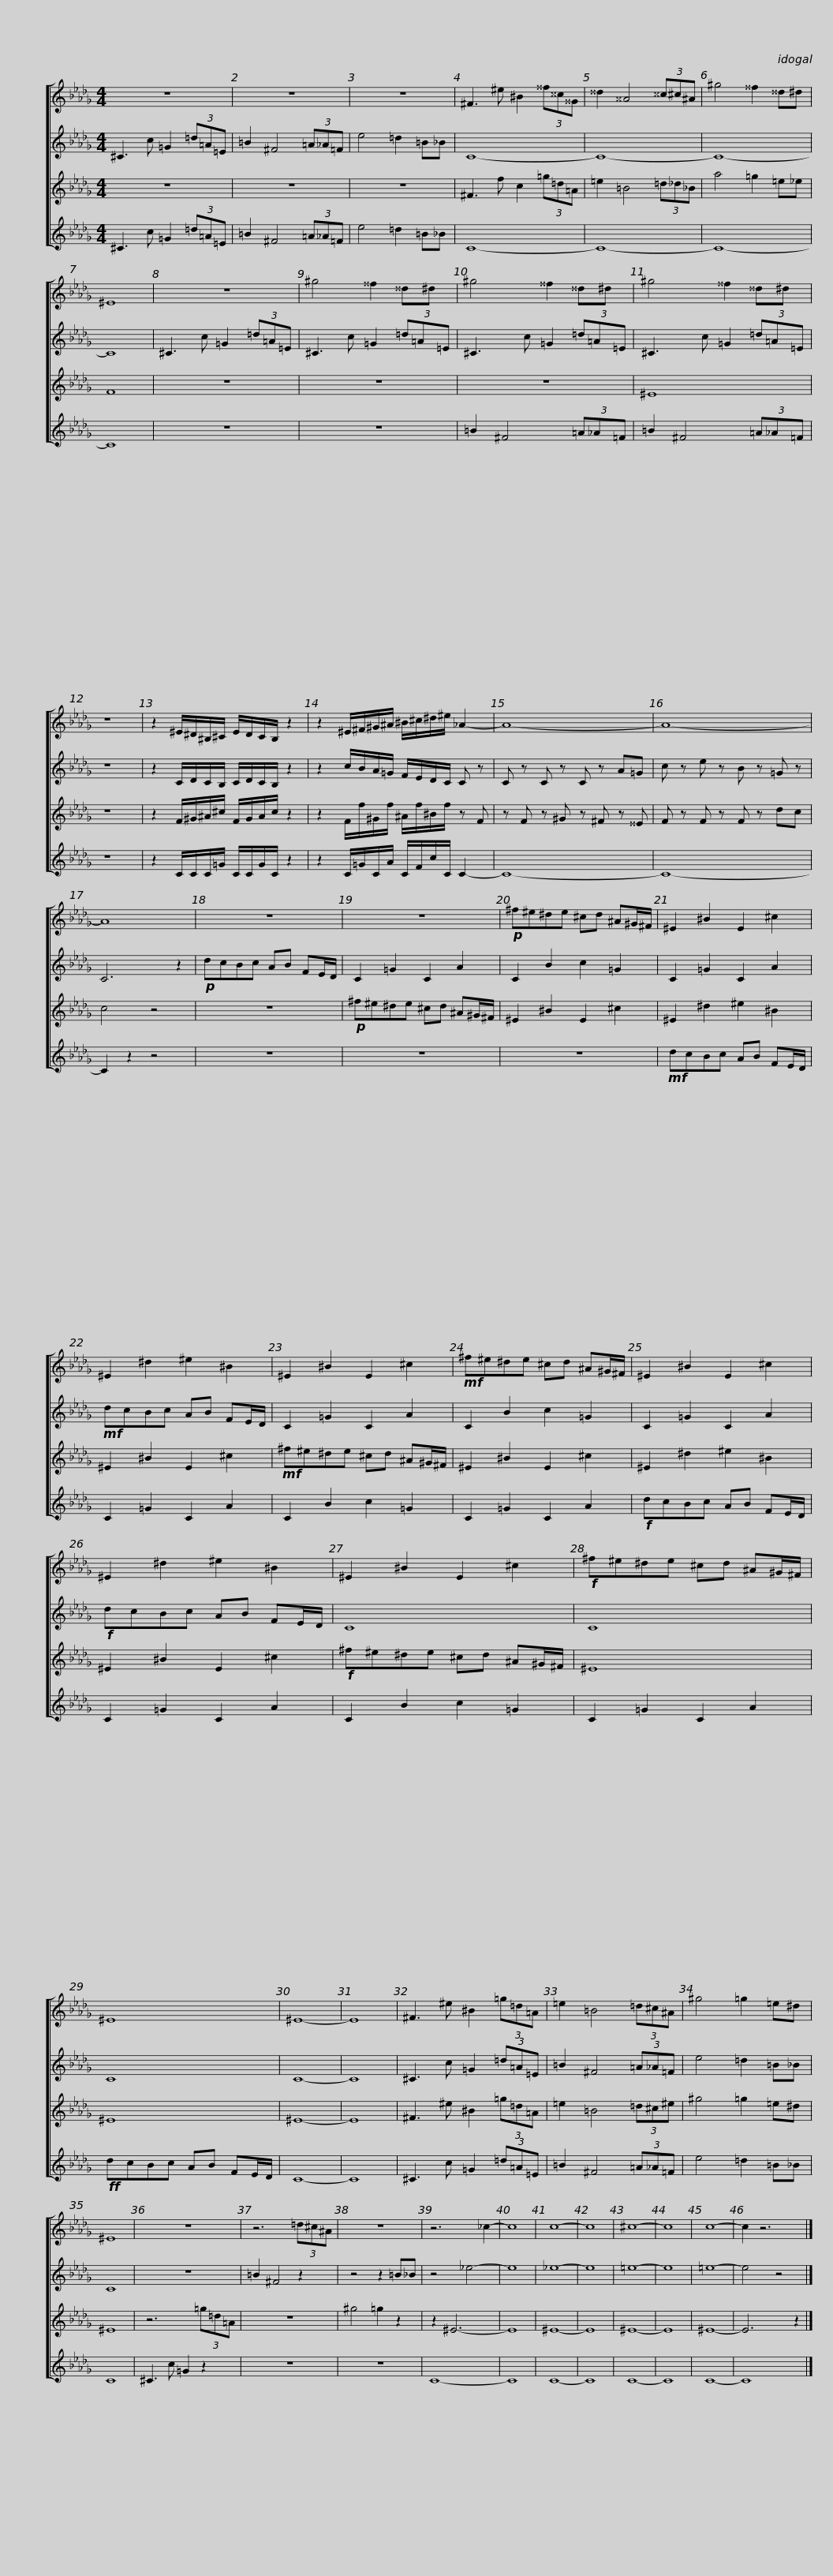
X:1
%%score [ 1 2 3 4 ]
L:1/8
M:4/4
I:linebreak $
K:none
V:1 treble transpose=-2
V:2 treble transpose=-9
V:3 treble transpose=-14
V:4 treble transpose=-21
V:1
[K:Db] z8 | z8 | z8 |$ ^F3 ^e ^B2 (3^^f^^c^^G | ^^d2 ^^A4 (3^^c^c^A | %5
 ^g4 ^^f2 ^^d^d | ^E8 | z8 |$ ^g4 ^^f2 ^^d^d | ^g4 ^^f2 ^^d^d | %10
 ^g4 ^^f2 ^^d^d | z8 |$ z2 ^E/^D/^B,/^C/ E/D/C/B,/ z2 | z2 ^E/^F/^G/^A/ ^B/^c/^d/^e/ _A2- |$ A8- | %15
 A8- | A8 | z8 |$ z8 |!p! ^f^e^de ^cd ^A^G/^F/ | %20
 ^E2 ^B2 E2 ^c2 |$ ^E2 ^d2 ^e2 ^B2 | ^E2 ^B2 E2 ^c2 |!mf! ^f^e^de ^cd ^A^G/^F/ |$ ^E2 ^B2 E2 ^c2 | %25
 ^E2 ^d2 ^e2 ^B2 | ^E2 ^B2 E2 ^c2 |$!f! ^f^e^de ^cd ^A^G/^F/ | ^E8 | ^E8- | %30
 E8 | ^F3 ^e ^B2 (3=g=d=A |$[K:Db] =e2 =B4 (3=d^c^A | ^g4 =g2 =e^d | ^E8 | %35
 z8 | z6 (3=d^c^A | z8 |$ z6 _c2- | c8 | %40
 c8- | c8 | ^c8- | c8 | c8- | %45
 c2 z6 |] %46
V:2
[K:Db] ^C3 c =G2 (3=d=A=E | =B2 ^F4 (3=A_A=F | e4 =d2 =B_B |$ C8- | C8- | %5
 C8- | C8 | ^C3 c =G2 (3=d=A=E |$ ^C3 c =G2 (3=d=A=E | ^C3 c =G2 (3=d=A=E | %10
 ^C3 c =G2 (3=d=A=E | z8 |$ z2 C/D/C/B,/ C/D/C/B,/ z2 | z2 c/B/A/=G/ F/E/D/C/ C z |$ C z C z C z A=G | %15
 c z e z B z =G z | C6 z2 |!p! dcBc AB FE/D/ |$ C2 =G2 C2 A2 | C2 B2 c2 =G2 | %20
 C2 =G2 C2 A2 |$!mf! dcBc AB FE/D/ | C2 =G2 C2 A2 | C2 B2 c2 =G2 |$ C2 =G2 C2 A2 | %25
!f! dcBc AB FE/D/ | C8 |$ C8 | C8 | C8- | %30
 C8 | ^C3 c =G2 (3=d=A=E |$[K:Db] =B2 ^F4 (3=A_A=F | e4 =d2 =B_B | C8 | %35
 z8 | =B2 ^F4 z2 | z4 z2 =B_B |$ z4 _e4- | e8 | %40
 _e8- | e8 | =e8- | e8 | =e8- | %45
 e4 z4 |] %46
V:3
[K:Db] z8 | z8 | z8 |$ ^F3 f c2 (3=g=d=A | =e2 =B4 (3=d_d_B | %5
 a4 =g2 =e_e | F8 | z8 |$ z8 | z8 | %10
 ^E8 | z8 |$ z2 F/^G/^A/^c/ F/G/A/c/ z2 | z2 F/f/^G/f/ ^A/f/^B/f/ z F |$ z F z ^G z ^F z ^^E | %15
 F z F z F z dc | c4 z4 | z8 |$!p! ^f^e^de ^cd ^A^G/^F/ | ^E2 ^B2 E2 ^c2 | %20
 ^E2 ^d2 ^e2 ^B2 |$ ^E2 ^B2 E2 ^c2 |!mf! ^f^e^de ^cd ^A^G/^F/ | ^E2 ^B2 E2 ^c2 |$ ^E2 ^d2 ^e2 ^B2 | %25
 ^E2 ^B2 E2 ^c2 |!f! ^f^e^de ^cd ^A^G/^F/ |$ ^E8 | ^E8 | ^E8- | %30
 E8 | ^F3 ^e ^B2 (3=g=d=A |$[K:Db] =e2 =B4 (3=d^c^e | ^g4 =g2 =e^d | ^E8 | %35
 z6 (3=g=d=A | z8 | ^g4 =g2 z2 |$ z2 ^E6- | E8 | %40
 ^E8- | E8 | ^E8- | E8 | ^E8- | %45
 E6 z2 |] %46
V:4
[K:Db] ^C3 c =G2 (3=d=A=E | =B2 ^F4 (3=A_A=F | e4 =d2 =B_B |$ C8- | C8- | %5
 C8- | C8 | z8 |$ z8 | =B2 ^F4 (3=A_A=F | %10
 =B2 ^F4 (3=A_A=F | z8 |$ z2 C/C/C/=G/ C/C/G/C/ z2 | z2 C/=G/C/A/ C/F/c/C/ C2- |$ C8- | %15
 C8- | C2 z2 z4 | z8 |$ z8 | z8 | %20
!mf! dcBc AB FE/D/ |$ C2 =G2 C2 A2 | C2 B2 c2 =G2 | C2 =G2 C2 A2 |$!f! dcBc AB FE/D/ | %25
 C2 =G2 C2 A2 | C2 B2 c2 =G2 |$ C2 =G2 C2 A2 |!ff! dcBc AB FE/D/ | C8- | %30
 C8 | ^C3 c =G2 (3=d=A=E |$[K:Db] =B2 ^F4 (3=A_A=F | e4 =d2 =B_B | C8 | %35
 ^C3 c =G2 z2 | z8 | z8 |$ C8- | C8 | %40
 C8- | C8 | C8- | C8 | C8- | %45
 C8 |] %46
